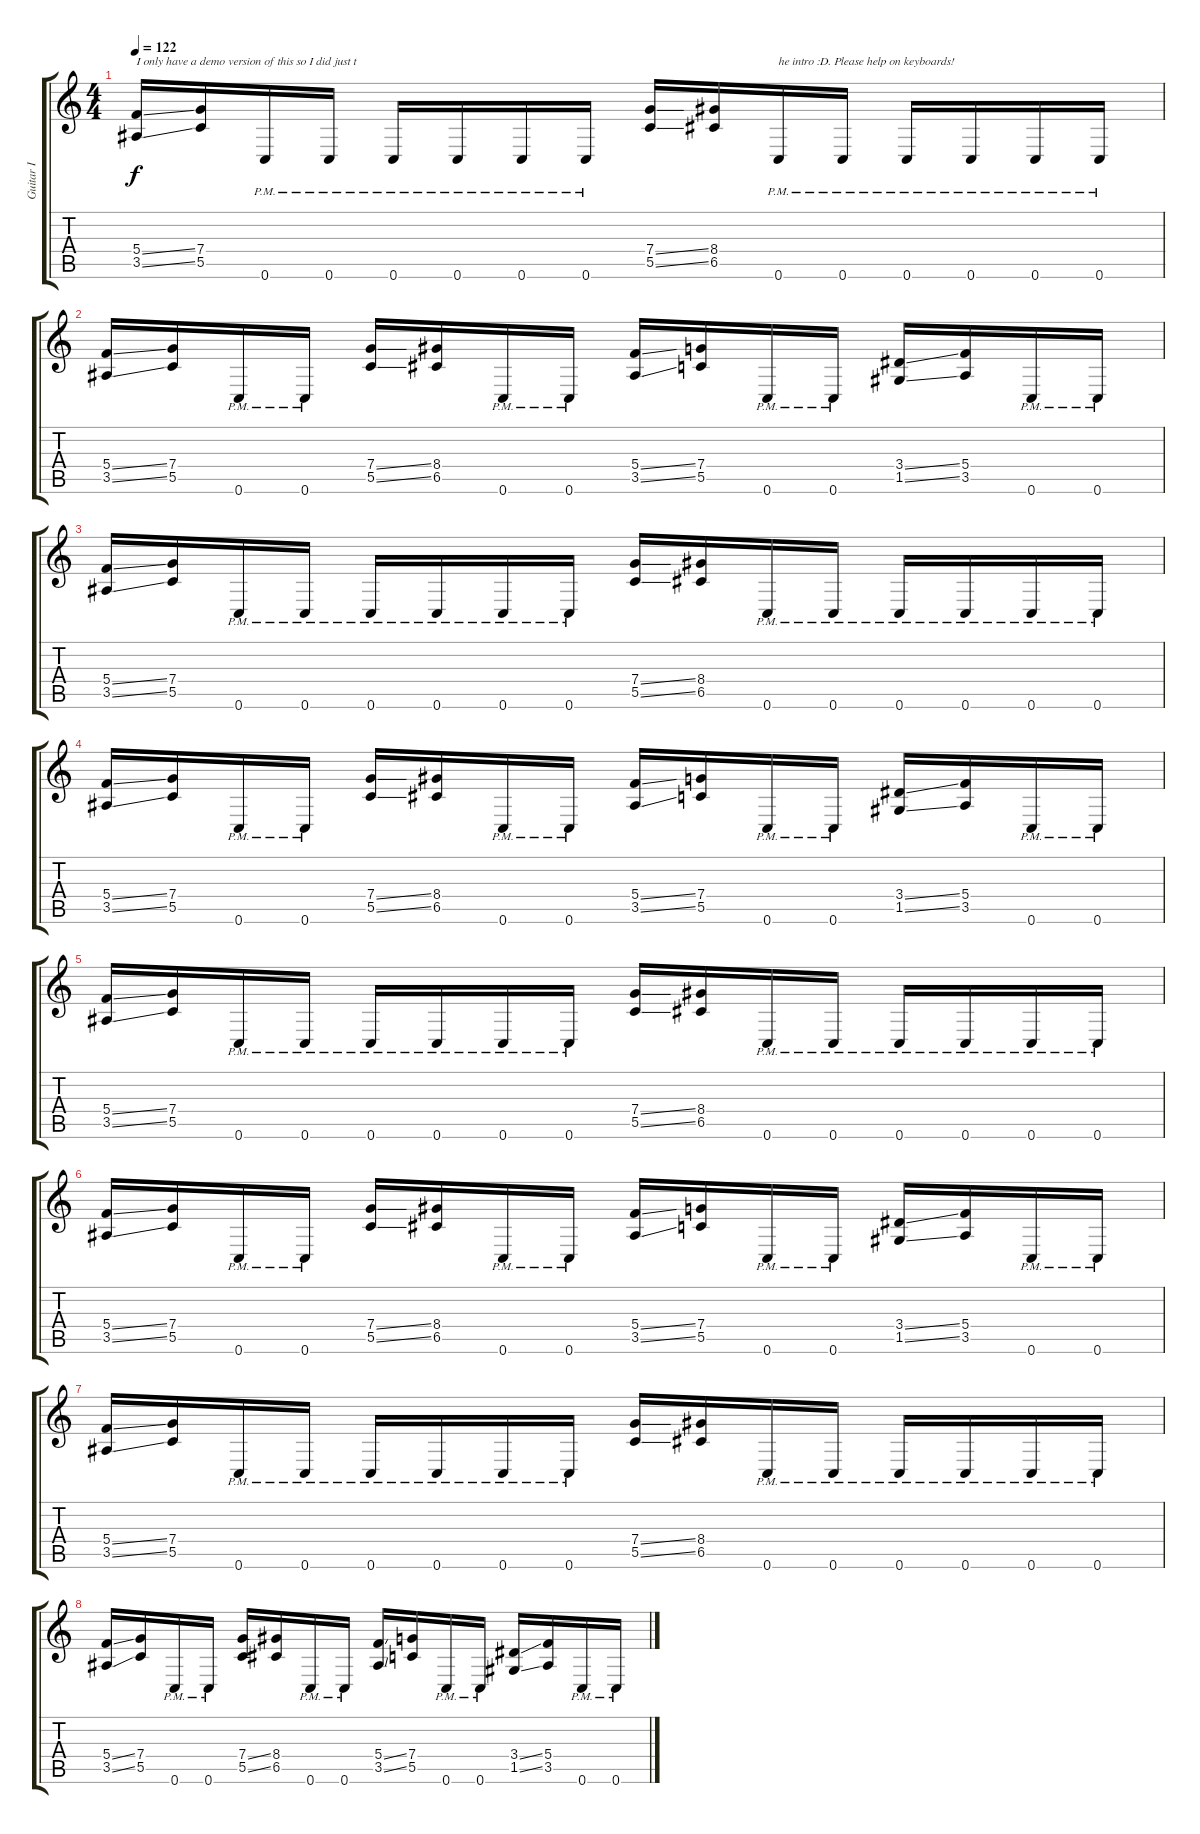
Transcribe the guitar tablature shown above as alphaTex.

\track ("Guitar I" "Guitar I") {instrument distortionguitar}
\staff {score tabs}
\tuning (D4 A3 F3 C3 G2 C2) {hide}
\ts (4 4)
\tempo 122
\clef g2
\ks c
(5.4{ss} 3.5{ss}).16{txt "I only have a demo version of this so I did just t" dy f instrument distortionguitar} (7.4 5.5).16 0.6{pm}.16 0.6{pm}.16 0.6{pm}.16 0.6{pm}.16 0.6{pm}.16 0.6{pm}.16 (7.4{ss} 5.5{ss}).16 (8.4 6.5).16 0.6{pm}.16{txt "he intro :D. Please help on keyboards!"} 0.6{pm}.16 0.6{pm}.16 0.6{pm}.16 0.6{pm}.16 0.6{pm}.16 |
(5.4{ss} 3.5{ss}).16 (7.4 5.5).16 0.6{pm}.16 0.6{pm}.16 (7.4{ss} 5.5{ss}).16 (8.4 6.5).16 0.6{pm}.16 0.6{pm}.16 (5.4{ss} 3.5{ss}).16 (7.4 5.5).16 0.6{pm}.16 0.6{pm}.16 (3.4{ss} 1.5{ss}).16 (5.4 3.5).16 0.6{pm}.16 0.6{pm}.16 |
(5.4{ss} 3.5{ss}).16 (7.4 5.5).16 0.6{pm}.16 0.6{pm}.16 0.6{pm}.16 0.6{pm}.16 0.6{pm}.16 0.6{pm}.16 (7.4{ss} 5.5{ss}).16 (8.4 6.5).16 0.6{pm}.16 0.6{pm}.16 0.6{pm}.16 0.6{pm}.16 0.6{pm}.16 0.6{pm}.16 |
(5.4{ss} 3.5{ss}).16 (7.4 5.5).16 0.6{pm}.16 0.6{pm}.16 (7.4{ss} 5.5{ss}).16 (8.4 6.5).16 0.6{pm}.16 0.6{pm}.16 (5.4{ss} 3.5{ss}).16 (7.4 5.5).16 0.6{pm}.16 0.6{pm}.16 (3.4{ss} 1.5{ss}).16 (5.4 3.5).16 0.6{pm}.16 0.6{pm}.16 |
(5.4{ss} 3.5{ss}).16 (7.4 5.5).16 0.6{pm}.16 0.6{pm}.16 0.6{pm}.16 0.6{pm}.16 0.6{pm}.16 0.6{pm}.16 (7.4{ss} 5.5{ss}).16 (8.4 6.5).16 0.6{pm}.16 0.6{pm}.16 0.6{pm}.16 0.6{pm}.16 0.6{pm}.16 0.6{pm}.16 |
(5.4{ss} 3.5{ss}).16 (7.4 5.5).16 0.6{pm}.16 0.6{pm}.16 (7.4{ss} 5.5{ss}).16 (8.4 6.5).16 0.6{pm}.16 0.6{pm}.16 (5.4{ss} 3.5{ss}).16 (7.4 5.5).16 0.6{pm}.16 0.6{pm}.16 (3.4{ss} 1.5{ss}).16 (5.4 3.5).16 0.6{pm}.16 0.6{pm}.16 |
(5.4{ss} 3.5{ss}).16 (7.4 5.5).16 0.6{pm}.16 0.6{pm}.16 0.6{pm}.16 0.6{pm}.16 0.6{pm}.16 0.6{pm}.16 (7.4{ss} 5.5{ss}).16 (8.4 6.5).16 0.6{pm}.16 0.6{pm}.16 0.6{pm}.16 0.6{pm}.16 0.6{pm}.16 0.6{pm}.16 |
(5.4{ss} 3.5{ss}).16 (7.4 5.5).16 0.6{pm}.16 0.6{pm}.16 (7.4{ss} 5.5{ss}).16 (8.4 6.5).16 0.6{pm}.16 0.6{pm}.16 (5.4{ss} 3.5{ss}).16 (7.4 5.5).16 0.6{pm}.16 0.6{pm}.16 (3.4{ss} 1.5{ss}).16 (5.4 3.5).16 0.6{pm}.16 0.6{pm}.16
